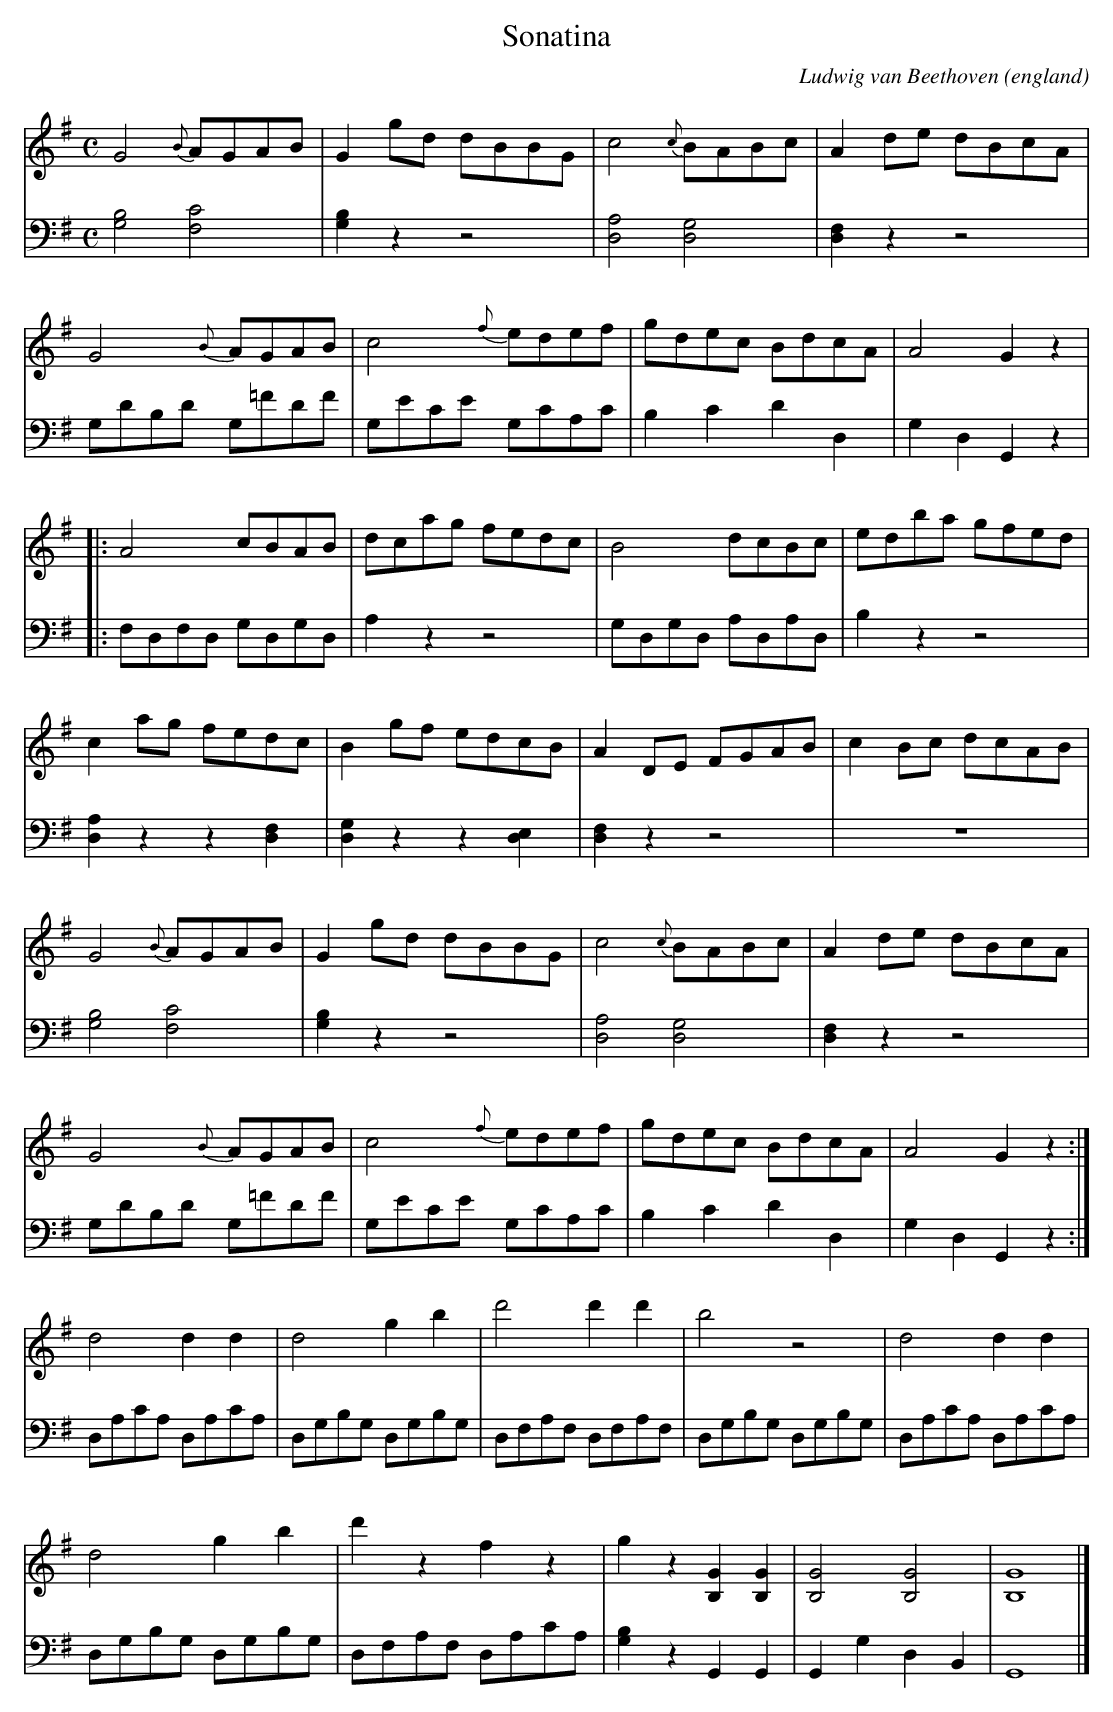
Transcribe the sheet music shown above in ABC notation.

X:1
T:Sonatina
O:england
C:Ludwig van Beethoven
V:1 Program 1 0 %Piano
V:2 Program 1 0 bass %Piano
M:C
L:1/8
K:G
V:1
G4 {B}AGAB|G2gd dBBG|c4 {c}BABc|A2de dBcA|
V:2
[G,4B,4][F,4C4]|[G,2B,2]z2z4|[D,4A,4][D,4G,4]|[D,2F,2]z2 z4|
V:1
G4 {B}AGAB|c4 {f}edef|gdec BdcA|A4G2z2|
V:2
G,DB,D G,=FDF|G,ECE G,CA,C|B,2C2D2D,2|G,2D,2G,,2z2|
V:1
|:A4cBAB|dcag fedc|B4dcBc|edba gfed|
V:2
|:F,D,F,D, G,D,G,D,|A,2z2z4|G,D,G,D, A,D,A,D,|B,2 z2z4|
V:1
c2ag fedc|B2gf edcB|A2DE FGAB|c2Bc dcAB|
V:2
[D,2A,2]z2z2[D,2F,2]|[D,2G,2]z2z2[D,2E,2]|[D,2F,2]z2z4|z8|
V:1
G4 {B}AGAB|G2gd dBBG|c4 {c}BABc|A2de dBcA|
V:2
[G,4B,4][F,4C4]|[G,2B,2]z2z4|[D,4A,4][D,4G,4]|[D,2F,2]z2 z4|
V:1
G4 {B}AGAB|c4 {f}edef|gdec BdcA|A4G2z2:|
V:2
G,DB,D G,=FDF|G,ECE G,CA,C|B,2C2D2D,2|G,2D,2G,,2z2:|
V:1
d4 d2d2|d4g2b2|d'4d'2d'2|b4z4|d4d2d2|
V:2
D,A,CA, D,A,CA,|D,G,B,G, D,G,B,G,|D,F,A,F, D,F,A,F,|D,G,B,G, D,G,B,G,|D,A,CA, D,A,CA,|
V:1
d4g2b2|d'2z2f2z2|g2z2[B,2G2][B,2G2]|[B,4G4][B,4G4]|[B,8G8]|]
V:2
D,G,B,G, D,G,B,G,|D,F,A,F, D,A,CA,|[G,2B,2]z2G,,2G,,2|G,,2G,2D,2B,,2|G,,8|]
